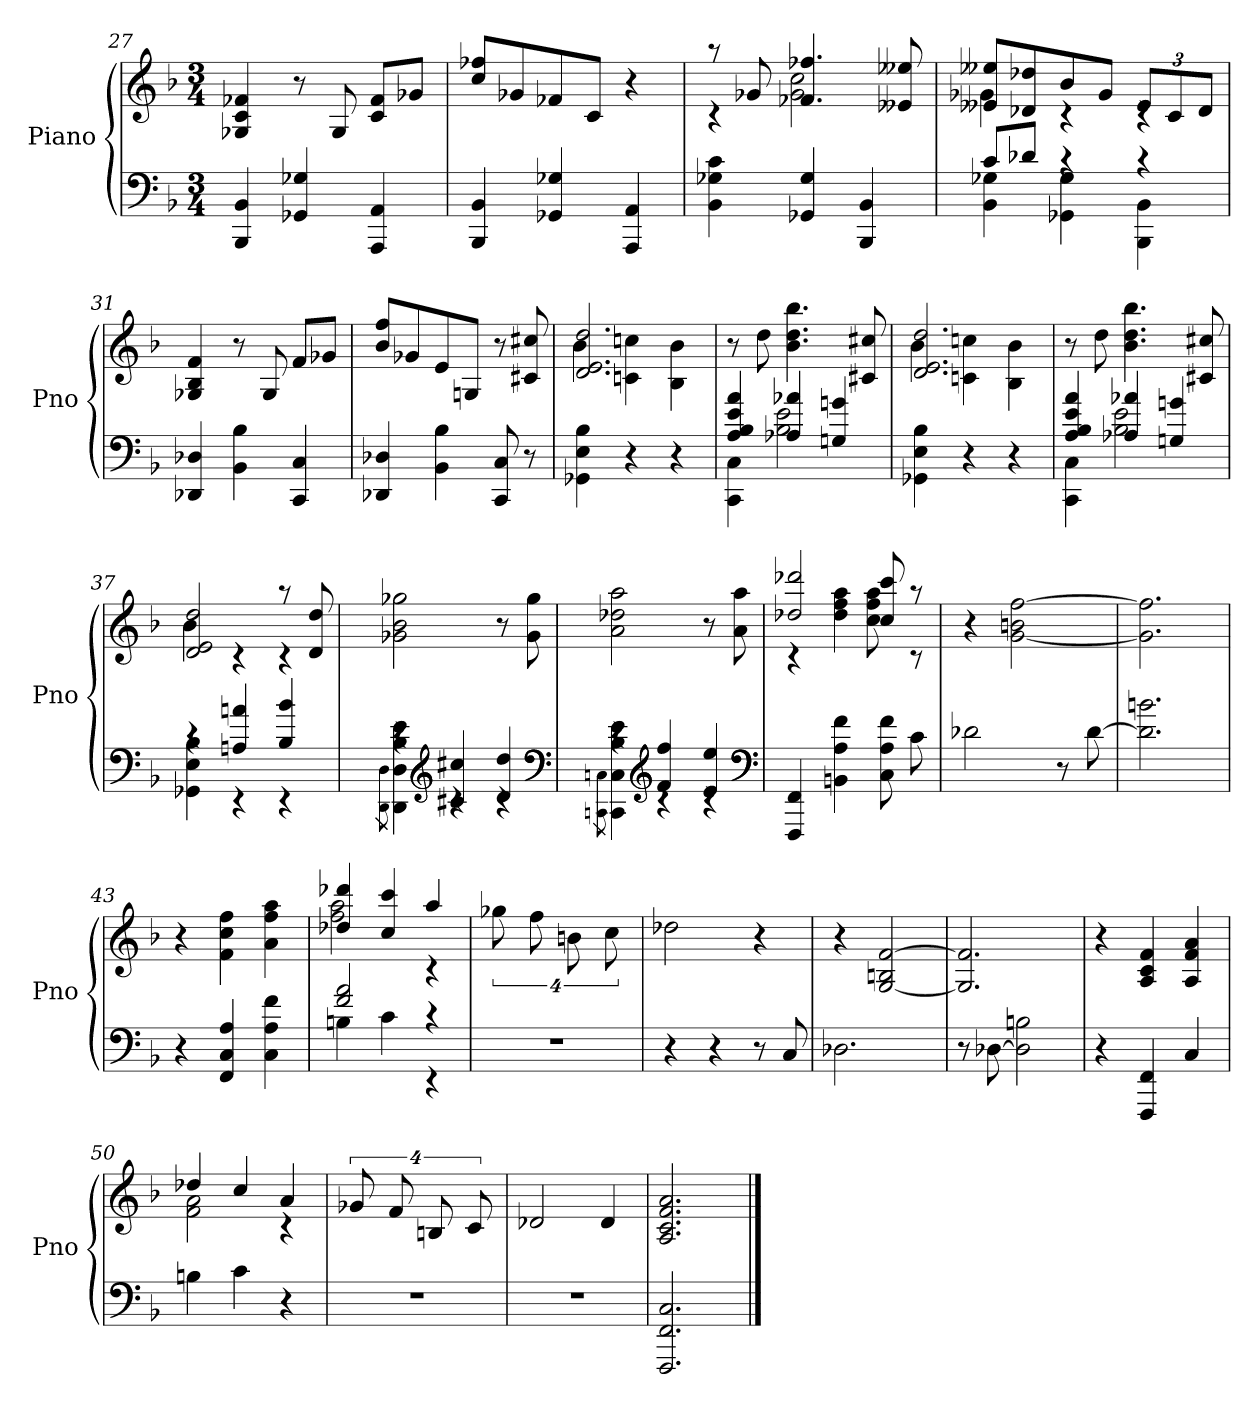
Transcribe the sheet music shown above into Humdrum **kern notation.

**kern	**kern
*part1	*part1
*staff2	*staff1
*I"Piano	*
*I'Pno	*
*clefF4	*clefG2
*k[b-]	*k[b-]
*F:	*F:
*M3/4	*M3/4
=27	=27
4BBB- 4BB-	4G-X 4c 4f-X
4GG-X 4G-X	8r
.	8G-
4AAA 4AA	8c 8f-L
.	8g-XJ
=28	=28
4BBB- 4BB-	8cc 8ff-XL
.	8g-X
4GG-X 4G-X	8f-X
.	8cJ
4AAA 4AA	4r
=29	=29
*	*^
4BB- 4G-X 4c	8raa	4rc
.	8g-X	.
4GG-X 4G-	4.f-X 4.ff-X	2g- 2cc
4BBB- 4BB-	.	.
.	8e--X 8ee--X	.
=30	=30	=30
*^	*	*
8cL	4BB- 4G-X	8e--X 8ee--XL	4g-X
8d-XJ	.	8d-X 8dd-X	.
4rc	4GG-X 4G-	8b-	4rc
.	.	8g-J	.
4rc	4BBB- 4BB-	12e--L	4rc
.	.	12c	.
.	.	12d-J	.
*v	*v	*	*
*	*v	*v
=31	=31
4DD-X 4D-X	4G-X 4B- 4f
4BB- 4B-	8r
.	8G-
4CC 4C	8fL
.	8g-XJ
=32	=32
4DD-X 4D-X	8b- 8ffL
.	8g-X
4BB- 4B-	8e
.	8GnJ
8CC 8C	8r
8r	8c#X 8cc#X
=33	=33
*	*^
4GG-X 4E 4B-	2.d 2.e 2.dd	4b-
4r	.	4cn 4ccn
4r	.	4B- 4b-
*	*v	*v
=34	=34
*^	*
4A 4B- 4e 4a	4CC 4C	8r
.	.	8dd
4A-X 4a-X	2B- 2e	4.b- 4.dd 4.bb-
4Gn 4gn	.	.
.	.	8c#X 8cc#X
*v	*v	*
=35	=35
*	*^
4GG-X 4E 4B-	2.d 2.e 2.dd	4b-
4r	.	4cn 4ccn
4r	.	4B- 4b-
*	*v	*v
=36	=36
*^	*
4A 4B- 4e 4a	4CC 4C	8r
.	.	8dd
4A-X 4a-X	2B- 2e	4.b- 4.dd 4.bb-
4Gn 4gn	.	.
.	.	8c#X 8cc#X
=37	=37	=37
*	*	*^
4rc	4GG-X 4E 4B-	2d 2e 2dd	4b-
4An 4an	4rEE	.	4rc
4B- 4b-	4rEE	8raa	4rc
.	.	8d 8dd	.
*	*	*v	*v
=38	=38	=38
.	8qDD\ 8qD\	.
4rc	4DD] 4D] 4B- 4e	2g-X 2b- 2gg-X
*clefG2	*	*
4c#X 4cc#X	4rc	.
4d 4dd	4rc	8r
.	.	8g- 8gg-
*clefF4	*	*
=39	=39	=39
.	8qCCn\ 8qCn\	.
4rc	4CC] 4C] 4B- 4e	2a 2dd-X 2aa
*clefG2	*	*
4f 4ff	4rc	.
4e 4ee	4rc	8r
.	.	8a 8aa
*v	*v	*
*clefF4	*
=40	=40
*	*^
4FFF 4FF	2dd-X 2ddd-X	4rc
4BBn 4A 4f	.	4dd- 4ff 4aa
8C 8A 8f	8cc 8ccc	8cc 8ff 8aa
8c	8raa	8rc
*	*v	*v
=41	=41
2d-X	4r
.	[2g 2bn [2ff
8r	.
[8d-	.
=42	=42
2.d-] 2.bn	2.g] 2.ff]
=43	=43
4r	4r
4FF 4C 4A	4f 4cc 4ff
4C 4A 4f	4a 4ff 4aa
=44	=44
*^	*^
2f 2a	4Bn	4dd-X 4ddd-X	2ff 2aa
.	4c	4cc 4ccc	.
4rc	4rEE	4aa	4rc
*v	*v	*	*
*	*v	*v
=45	=45
2.r	16%3gg-X
.	16%3ff
.	16%3bn
.	16%3cc
=46	=46
4r	2dd-X
4r	.
8r	4r
8C	.
=47	=47
2.D-X	4r
.	[2G 2Bn [2f
=48	=48
8r	2.G] 2.f]
[8D-X	.
2D-] 2Bn	.
=49	=49
4r	4r
4FFF 4FF	4A 4c 4f
4C	4A 4f 4a
=50	=50
*	*^
4Bn	4dd-X	2f 2a
4c	4cc	.
4r	4a	4rc
*	*v	*v
=51	=51
2.r	16%3g-X
.	16%3f
.	16%3Bn
.	16%3c
=52	=52
2.r	2d-X
.	4d-
=53	=53
2.FFF 2.FF 2.C	2.A 2.c 2.f 2.a
==	==
*-	*-
